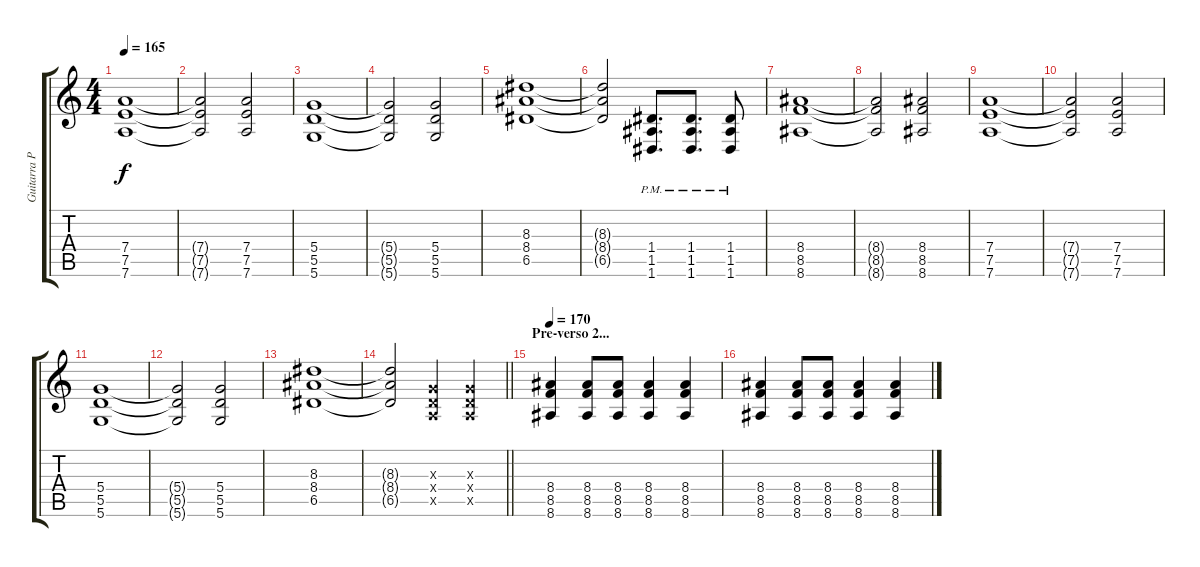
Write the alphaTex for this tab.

\track ("Guitarra Principal" "Guitarra P") {instrument distortionguitar}
\staff {score tabs}
\tuning (E4 B3 G3 D3 A2 D2) {hide}
\ts (4 4)
\tempo 165
\clef g2
\ks c
(7.4 7.5 7.6).1{dy f} |
(7.4{t} 7.5{t} 7.6{t}).2 (7.4 7.5 7.6).2 |
(5.4 5.5 5.6).1 |
(5.4{t} 5.5{t} 5.6{t}).2 (5.4 5.5 5.6).2 |
(8.3 8.4 6.5).1 |
(8.3{t} 8.4{t} 6.5{t}).2 (1.4{pm} 1.5{pm} 1.6{pm}).8{d} (1.4{pm} 1.5{pm} 1.6{pm}).8{d} (1.4{pm} 1.5{pm} 1.6{pm}).8 |
(8.4 8.5 8.6).1 |
(8.4{t} 8.5{t} 8.6{t}).2 (8.4 8.5 8.6).2 |
(7.4 7.5 7.6).1 |
(7.4{t} 7.5{t} 7.6{t}).2 (7.4 7.5 7.6).2 |
(5.4 5.5 5.6).1 |
(5.4{t} 5.5{t} 5.6{t}).2 (5.4 5.5 5.6).2 |
(8.3 8.4 6.5).1 |
\barLineRight lightlight
(8.3{t} 8.4{t} 6.5{t}).2 (0.3{x} 0.4{x} 0.5{x}).4 (0.3{x} 0.4{x} 0.5{x}).4 |
\section ("" "Pre-verso 2...")
\tempo 170
(8.4 8.5 8.6).4 (8.4 8.5 8.6).8 (8.4 8.5 8.6).8 (8.4 8.5 8.6).4 (8.4 8.5 8.6).4 |
(8.4 8.5 8.6).4 (8.4 8.5 8.6).8 (8.4 8.5 8.6).8 (8.4 8.5 8.6).4 (8.4 8.5 8.6).4
